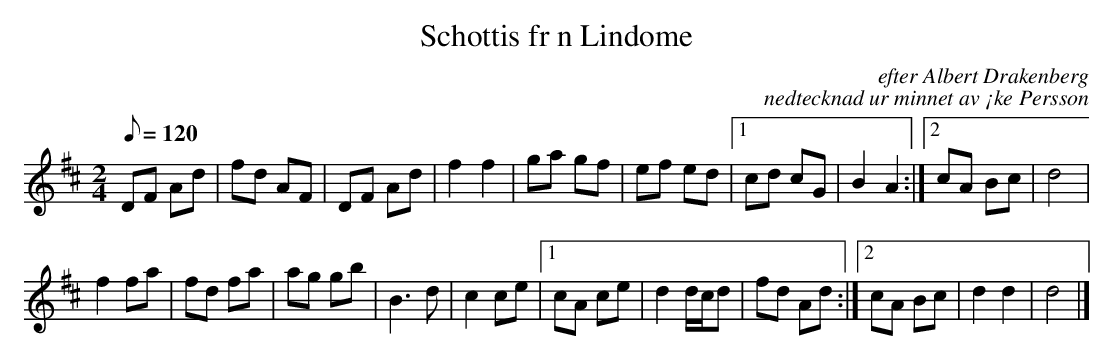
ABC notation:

X:1
T:Schottis fr n Lindome
C:efter Albert Drakenberg
C:nedtecknad ur minnet av ¡ke Persson
M:2/4
L:1/8
K:D
Q:120
DF Ad | fd AF | DF Ad | f2 f2 | ga gf | ef ed |1 cd cG | B2 A2 :|2 cA Bc | d4 |
f2 fa | fd fa | ag gb | B3 d | c2 ce |1 cA ce | d2 d/c/d | fd Ad :|2 cA Bc | d2 d2 | d4 |]
